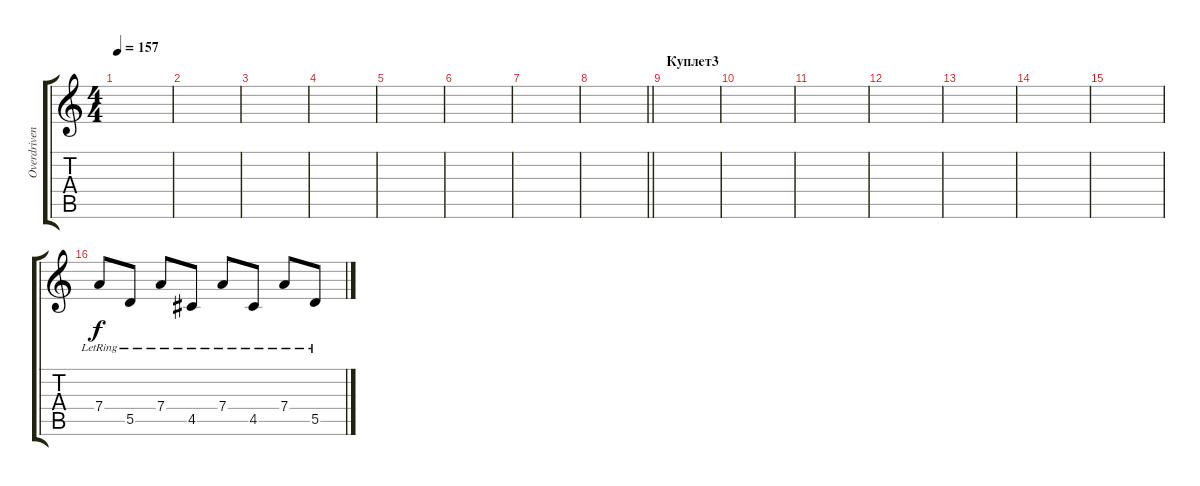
\track ("Overdriven Guitar" "Overdriven") {instrument overdrivenguitar}
\staff {score tabs}
\tuning (E4 B3 G3 D3 A2 D2) {hide}
\ts (4 4)
\tempo 157
\clef g2
\ks c
|
|
|
|
|
|
|
\barLineRight lightlight
|
\section ("" "Куплет3")
|
|
|
|
|
|
|
7.4{lr}.8 5.5{lr}.8 7.4{lr}.8 4.5{lr}.8 7.4{lr}.8 4.5{lr}.8 7.4{lr}.8 5.5{lr}.8
